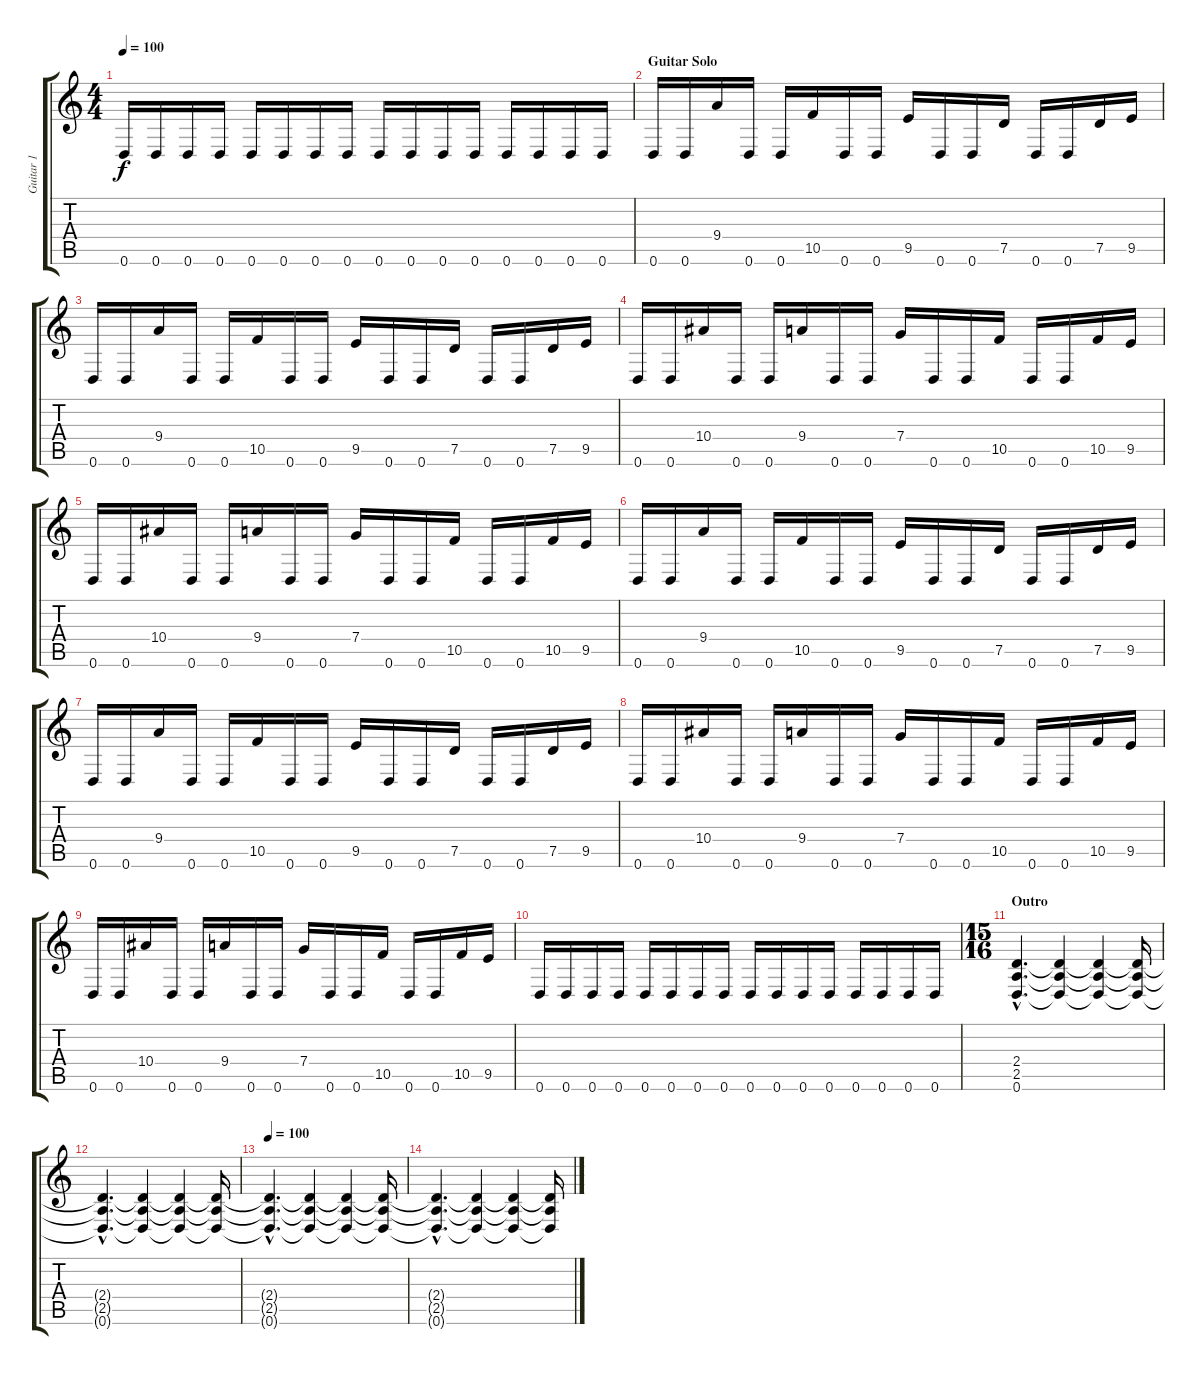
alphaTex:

\track ("Guitar 1" "Guitar 1") {instrument distortionguitar}
\staff {score tabs}
\tuning (D4 A3 F3 C3 G2 D2) {hide}
\ts (4 4)
\tempo 100
\clef g2
\ks c
0.6.16{dy f} 0.6.16 0.6.16 0.6.16 0.6.16 0.6.16 0.6.16 0.6.16 0.6.16 0.6.16 0.6.16 0.6.16 0.6.16 0.6.16 0.6.16 0.6.16 |
\section ("" "Guitar Solo   ")
0.6.16 0.6.16 9.4.16 0.6.16 0.6.16 10.5.16 0.6.16 0.6.16 9.5.16 0.6.16 0.6.16 7.5.16 0.6.16 0.6.16 7.5.16 9.5.16 |
0.6.16 0.6.16 9.4.16 0.6.16 0.6.16 10.5.16 0.6.16 0.6.16 9.5.16 0.6.16 0.6.16 7.5.16 0.6.16 0.6.16 7.5.16 9.5.16 |
0.6.16 0.6.16 10.4.16 0.6.16 0.6.16 9.4.16 0.6.16 0.6.16 7.4.16 0.6.16 0.6.16 10.5.16 0.6.16 0.6.16 10.5.16 9.5.16 |
0.6.16 0.6.16 10.4.16 0.6.16 0.6.16 9.4.16 0.6.16 0.6.16 7.4.16 0.6.16 0.6.16 10.5.16 0.6.16 0.6.16 10.5.16 9.5.16 |
0.6.16 0.6.16 9.4.16 0.6.16 0.6.16 10.5.16 0.6.16 0.6.16 9.5.16 0.6.16 0.6.16 7.5.16 0.6.16 0.6.16 7.5.16 9.5.16 |
0.6.16 0.6.16 9.4.16 0.6.16 0.6.16 10.5.16 0.6.16 0.6.16 9.5.16 0.6.16 0.6.16 7.5.16 0.6.16 0.6.16 7.5.16 9.5.16 |
0.6.16 0.6.16 10.4.16 0.6.16 0.6.16 9.4.16 0.6.16 0.6.16 7.4.16 0.6.16 0.6.16 10.5.16 0.6.16 0.6.16 10.5.16 9.5.16 |
0.6.16 0.6.16 10.4.16 0.6.16 0.6.16 9.4.16 0.6.16 0.6.16 7.4.16 0.6.16 0.6.16 10.5.16 0.6.16 0.6.16 10.5.16 9.5.16 |
0.6.16 0.6.16 0.6.16 0.6.16 0.6.16 0.6.16 0.6.16 0.6.16 0.6.16 0.6.16 0.6.16 0.6.16 0.6.16 0.6.16 0.6.16 0.6.16 |
\ts (15 16)
\section ("" "Outro")
(2.4{hac} 2.5{hac} 0.6{hac}).4{d} (2.4{t} 2.5{t} 0.6{t}).4 (2.4{t} 2.5{t} 0.6{t}).4 (2.4{t} 2.5{t} 0.6{t}).16 |
(2.4{hac t} 2.5{hac t} 0.6{hac t}).4{d volume 9} (2.4{t} 2.5{t} 0.6{t}).4 (2.4{t} 2.5{t} 0.6{t}).4 (2.4{t} 2.5{t} 0.6{t}).16 |
\tempo 100
(2.4{hac t} 2.5{hac t} 0.6{hac t}).4{d volume 4} (2.4{t} 2.5{t} 0.6{t}).4 (2.4{t} 2.5{t} 0.6{t}).4 (2.4{t} 2.5{t} 0.6{t}).16 |
(2.4{hac t} 2.5{hac t} 0.6{hac t}).4{d volume 0} (2.4{t} 2.5{t} 0.6{t}).4 (2.4{t} 2.5{t} 0.6{t}).4 (2.4{t} 2.5{t} 0.6{t}).16
